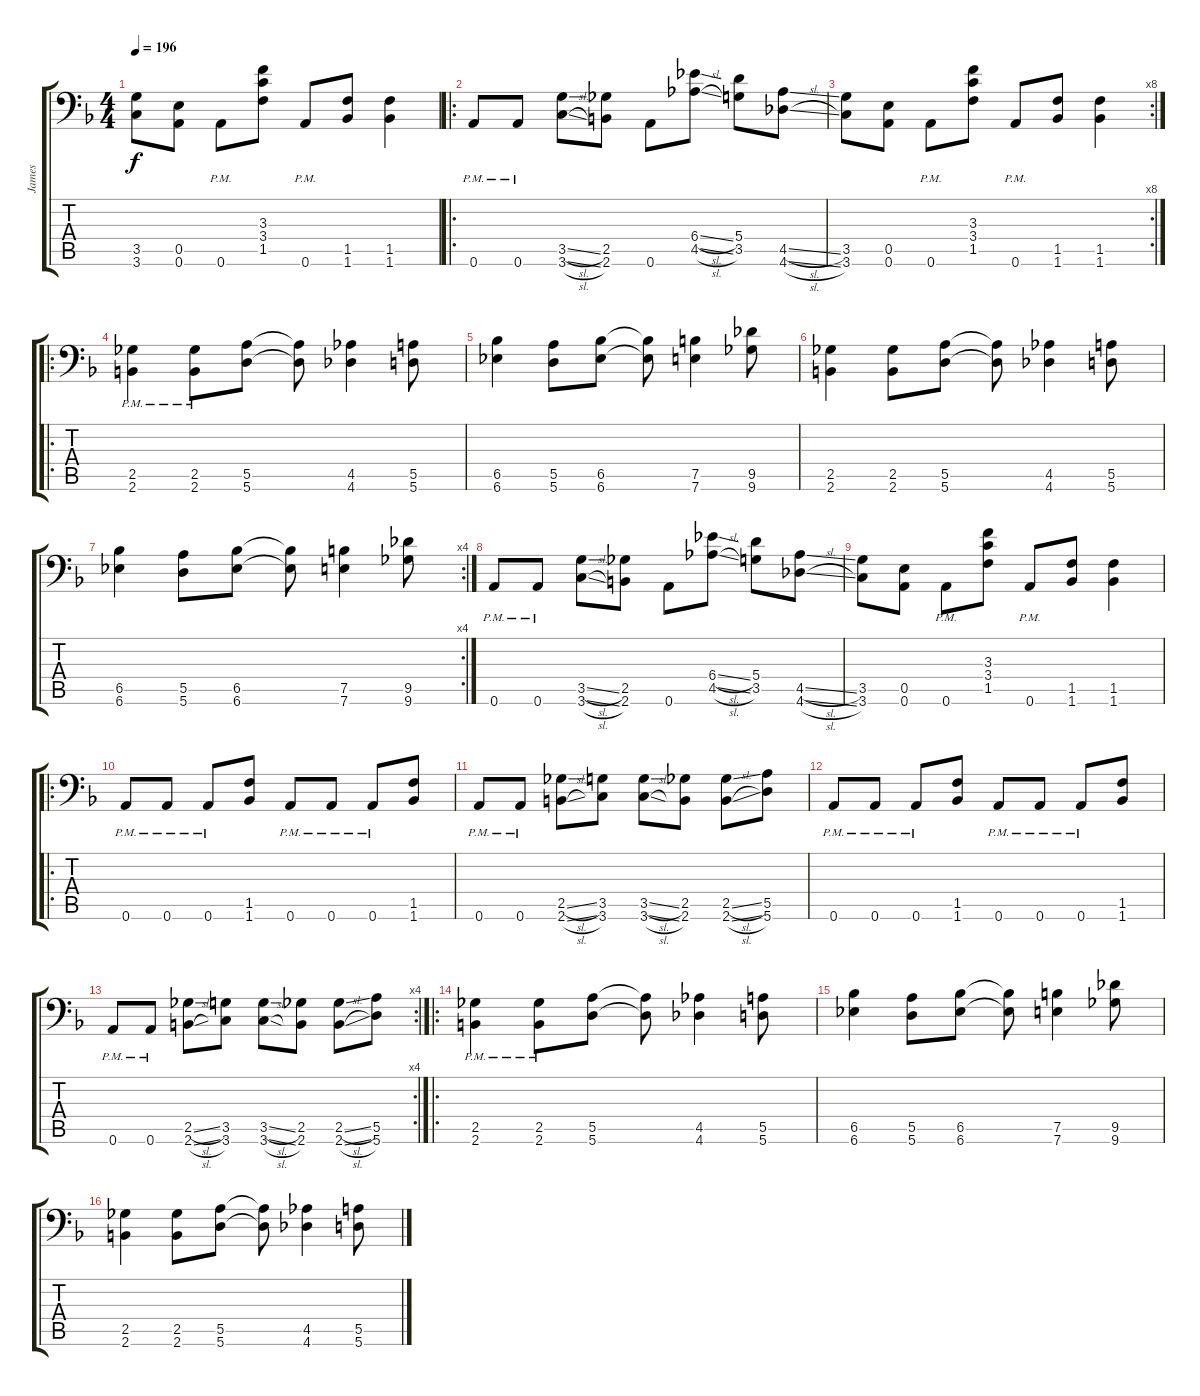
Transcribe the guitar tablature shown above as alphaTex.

\track ("James" "James") {instrument distortionguitar}
\staff {score tabs}
\tuning (B3 Gb3 D3 A2 E2 A1) {hide}
\ts (4 4)
\tempo 196
\clef f4
\ks dminor
(3.5 3.6).8{dy f} (0.5 0.6).8 0.6{pm}.8 (3.3 3.4 1.5).8 0.6{pm}.8 (1.5 1.6).8 (1.5 1.6).4 |
\ro
0.6{pm}.8 0.6{pm}.8 (3.5{sl} 3.6{sl}).8 (2.5 2.6).8 0.6.8 (6.4{sl} 4.5{sl}).8 (5.4 3.5).8 (4.5{sl} 4.6{sl}).8 |
\rc 8
(3.5 3.6).8 (0.5 0.6).8 0.6{pm}.8 (3.3 3.4 1.5).8 0.6{pm}.8 (1.5 1.6).8 (1.5 1.6).4 |
\ro
(2.5{pm} 2.6{pm}).4 (2.5{pm} 2.6{pm}).8 (5.5 5.6).8 (5.5{t} 5.6{t}).8 (4.5 4.6).4 (5.5 5.6).8 |
(6.5 6.6).4 (5.5 5.6).8 (6.5 6.6).8 (6.5{t} 6.6{t}).8 (7.5 7.6).4 (9.5 9.6).8 |
(2.5 2.6).4 (2.5 2.6).8 (5.5 5.6).8 (5.5{t} 5.6{t}).8 (4.5 4.6).4 (5.5 5.6).8 |
\rc 4
(6.5 6.6).4 (5.5 5.6).8 (6.5 6.6).8 (6.5{t} 6.6{t}).8 (7.5 7.6).4 (9.5 9.6).8 |
0.6{pm}.8 0.6{pm}.8 (3.5{sl} 3.6{sl}).8 (2.5 2.6).8 0.6.8 (6.4{sl} 4.5{sl}).8 (5.4 3.5).8 (4.5{sl} 4.6{sl}).8 |
(3.5 3.6).8 (0.5 0.6).8 0.6{pm}.8 (3.3 3.4 1.5).8 0.6{pm}.8 (1.5 1.6).8 (1.5 1.6).4 |
\ro
0.6{pm}.8 0.6{pm}.8 0.6{pm}.8 (1.5 1.6).8 0.6{pm}.8 0.6{pm}.8 0.6{pm}.8 (1.5 1.6).8 |
0.6{pm}.8 0.6{pm}.8 (2.5{sl} 2.6{sl}).8 (3.5 3.6).8 (3.5{sl} 3.6{sl}).8 (2.5 2.6).8 (2.5{sl} 2.6{sl}).8 (5.5 5.6).8 |
0.6{pm}.8 0.6{pm}.8 0.6{pm}.8 (1.5 1.6).8 0.6{pm}.8 0.6{pm}.8 0.6{pm}.8 (1.5 1.6).8 |
\rc 4
0.6{pm}.8 0.6{pm}.8 (2.5{sl} 2.6{sl}).8 (3.5 3.6).8 (3.5{sl} 3.6{sl}).8 (2.5 2.6).8 (2.5{sl} 2.6{sl}).8 (5.5 5.6).8 |
\ro
(2.5{pm} 2.6{pm}).4 (2.5{pm} 2.6{pm}).8 (5.5 5.6).8 (5.5{t} 5.6{t}).8 (4.5 4.6).4 (5.5 5.6).8 |
(6.5 6.6).4 (5.5 5.6).8 (6.5 6.6).8 (6.5{t} 6.6{t}).8 (7.5 7.6).4 (9.5 9.6).8 |
(2.5 2.6).4 (2.5 2.6).8 (5.5 5.6).8 (5.5{t} 5.6{t}).8 (4.5 4.6).4 (5.5 5.6).8
